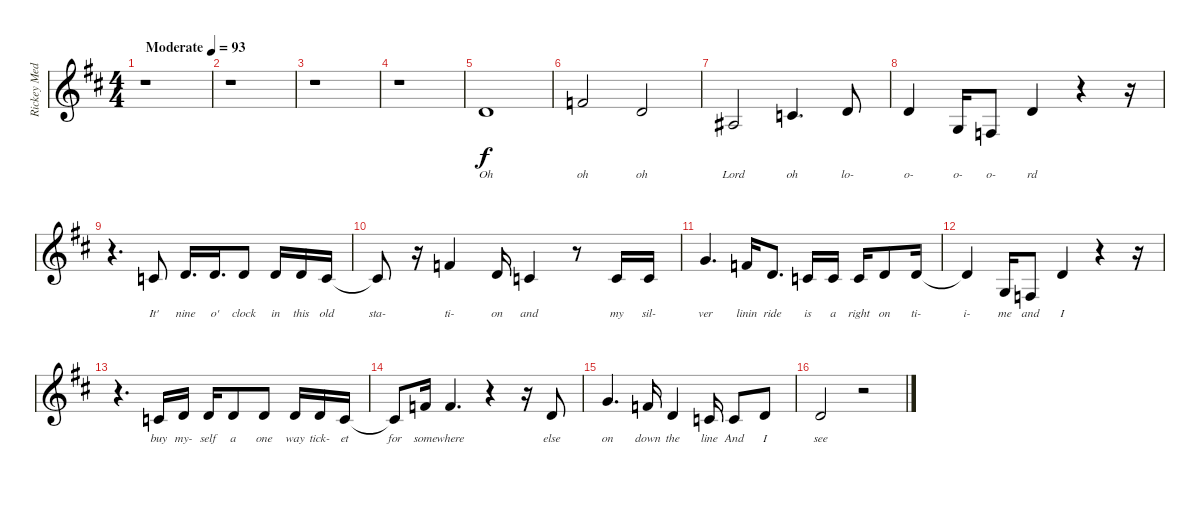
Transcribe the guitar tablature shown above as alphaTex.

\track ("Rickey Medlocke Vocals" "Rickey Med") {instrument violin}
\staff {score}
\tuning (E4 B3 G3 D3 A2 E2) {hide}
\ts (4 4)
\tempo (93 "Moderate")
\clef g2
\ks bminor
r.1{dy f instrument violin} |
r.1 |
r.1 |
r.1 |
7.3.1{lyrics (0 "Oh") lyrics (1 "") lyrics (2 "") lyrics (3 "") lyrics (4 "")} |
6.2{be (custom 0 0 10 4 20 4 30 4 41 4 60 0)}.2{lyrics (0 "oh") lyrics (1 "") lyrics (2 "") lyrics (3 "") lyrics (4 "")} 7.3.2{lyrics (0 "oh") lyrics (1 "") lyrics (2 "") lyrics (3 "") lyrics (4 "")} |
8.4.2{lyrics (0 "Lord") lyrics (1 "") lyrics (2 "") lyrics (3 "") lyrics (4 "")} 5.3.4{d lyrics (0 "oh") lyrics (1 "") lyrics (2 "") lyrics (3 "") lyrics (4 "")} 7.3.8{lyrics (0 "lo-") lyrics (1 "") lyrics (2 "") lyrics (3 "") lyrics (4 "")} |
7.3.4{lyrics (0 "o-") lyrics (1 "") lyrics (2 "") lyrics (3 "") lyrics (4 "")} 5.4.16{lyrics (0 "o-") lyrics (1 "") lyrics (2 "") lyrics (3 "") lyrics (4 "")} 8.5.8{lyrics (0 "o-") lyrics (1 "") lyrics (2 "") lyrics (3 "") lyrics (4 "")} 7.3.4{lyrics (0 "rd") lyrics (1 "") lyrics (2 "") lyrics (3 "") lyrics (4 "")} r.4 r.16 |
r.4{d} 5.3.8{lyrics (0 "It'") lyrics (1 "") lyrics (2 "") lyrics (3 "") lyrics (4 "")} 7.3.16{d lyrics (0 "nine") lyrics (1 "") lyrics (2 "") lyrics (3 "") lyrics (4 "")} 7.3.16{d lyrics (0 "o'") lyrics (1 "") lyrics (2 "") lyrics (3 "") lyrics (4 "")} 7.3.8{lyrics (0 "clock") lyrics (1 "") lyrics (2 "") lyrics (3 "") lyrics (4 "")} 7.3.16{lyrics (0 "in") lyrics (1 "") lyrics (2 "") lyrics (3 "") lyrics (4 "")} 7.3.16{lyrics (0 "this") lyrics (1 "") lyrics (2 "") lyrics (3 "") lyrics (4 "")} 5.3.16{lyrics (0 "old") lyrics (1 "") lyrics (2 "") lyrics (3 "") lyrics (4 "")} |
5.3{t}.8{lyrics (0 "sta-") lyrics (1 "") lyrics (2 "") lyrics (3 "") lyrics (4 "")} r.16 6.2.4{lyrics (0 "ti-") lyrics (1 "") lyrics (2 "") lyrics (3 "") lyrics (4 "")} 7.3.16{lyrics (0 "on") lyrics (1 "") lyrics (2 "") lyrics (3 "") lyrics (4 "")} 5.3.4{lyrics (0 "and") lyrics (1 "") lyrics (2 "") lyrics (3 "") lyrics (4 "")} r.8 5.3.16{lyrics (0 "my") lyrics (1 "") lyrics (2 "") lyrics (3 "") lyrics (4 "")} 5.3.16{lyrics (0 "sil-") lyrics (1 "") lyrics (2 "") lyrics (3 "") lyrics (4 "")} |
8.2.4{d lyrics (0 "ver") lyrics (1 "") lyrics (2 "") lyrics (3 "") lyrics (4 "")} 6.2.16{lyrics (0 "linin") lyrics (1 "") lyrics (2 "") lyrics (3 "") lyrics (4 "")} 7.3.8{d lyrics (0 "ride") lyrics (1 "") lyrics (2 "") lyrics (3 "") lyrics (4 "")} 5.3.16{lyrics (0 "is") lyrics (1 "") lyrics (2 "") lyrics (3 "") lyrics (4 "")} 5.3.16{lyrics (0 "a") lyrics (1 "") lyrics (2 "") lyrics (3 "") lyrics (4 "")} 5.3.16{lyrics (0 "right") lyrics (1 "") lyrics (2 "") lyrics (3 "") lyrics (4 "")} 7.3.8{lyrics (0 "on") lyrics (1 "") lyrics (2 "") lyrics (3 "") lyrics (4 "")} 7.3.16{lyrics (0 "ti-") lyrics (1 "") lyrics (2 "") lyrics (3 "") lyrics (4 "")} |
7.3{t}.4{lyrics (0 "i-") lyrics (1 "") lyrics (2 "") lyrics (3 "") lyrics (4 "")} 5.4.16{lyrics (0 "me") lyrics (1 "") lyrics (2 "") lyrics (3 "") lyrics (4 "")} 8.5.8{lyrics (0 "and") lyrics (1 "") lyrics (2 "") lyrics (3 "") lyrics (4 "")} 7.3.4{lyrics (0 "I") lyrics (1 "") lyrics (2 "") lyrics (3 "") lyrics (4 "")} r.4 r.16 |
r.4{d} 5.3.16{lyrics (0 "buy") lyrics (1 "") lyrics (2 "") lyrics (3 "") lyrics (4 "")} 7.3.16{lyrics (0 "my-") lyrics (1 "") lyrics (2 "") lyrics (3 "") lyrics (4 "")} 7.3.16{lyrics (0 "self") lyrics (1 "") lyrics (2 "") lyrics (3 "") lyrics (4 "")} 7.3.8{lyrics (0 "a") lyrics (1 "") lyrics (2 "") lyrics (3 "") lyrics (4 "")} 7.3.8{lyrics (0 "one") lyrics (1 "") lyrics (2 "") lyrics (3 "") lyrics (4 "")} 7.3.16{lyrics (0 "way") lyrics (1 "") lyrics (2 "") lyrics (3 "") lyrics (4 "")} 7.3.16{lyrics (0 "tick-") lyrics (1 "") lyrics (2 "") lyrics (3 "") lyrics (4 "")} 5.3.16{lyrics (0 "et") lyrics (1 "") lyrics (2 "") lyrics (3 "") lyrics (4 "")} |
5.3{t}.8{lyrics (0 "for") lyrics (1 "") lyrics (2 "") lyrics (3 "") lyrics (4 "")} 6.2.16{lyrics (0 "some") lyrics (1 "") lyrics (2 "") lyrics (3 "") lyrics (4 "")} 6.2{be (custom 0 0 10 4 20 4 30 0 60 0)}.4{d lyrics (0 "where") lyrics (1 "") lyrics (2 "") lyrics (3 "") lyrics (4 "")} r.4 r.16 7.3.8{lyrics (0 "else") lyrics (1 "") lyrics (2 "") lyrics (3 "") lyrics (4 "")} |
8.2.4{d lyrics (0 "on") lyrics (1 "") lyrics (2 "") lyrics (3 "") lyrics (4 "")} 6.2.16{lyrics (0 "down") lyrics (1 "") lyrics (2 "") lyrics (3 "") lyrics (4 "")} 7.3.4{lyrics (0 "the") lyrics (1 "") lyrics (2 "") lyrics (3 "") lyrics (4 "")} 5.3.16{lyrics (0 "line") lyrics (1 "") lyrics (2 "") lyrics (3 "") lyrics (4 "")} 5.3.8{lyrics (0 "And") lyrics (1 "") lyrics (2 "") lyrics (3 "") lyrics (4 "")} 7.3.8{lyrics (0 "I") lyrics (1 "") lyrics (2 "") lyrics (3 "") lyrics (4 "")} |
7.3.2{lyrics (0 "see") lyrics (1 "") lyrics (2 "") lyrics (3 "") lyrics (4 "")} r.2
